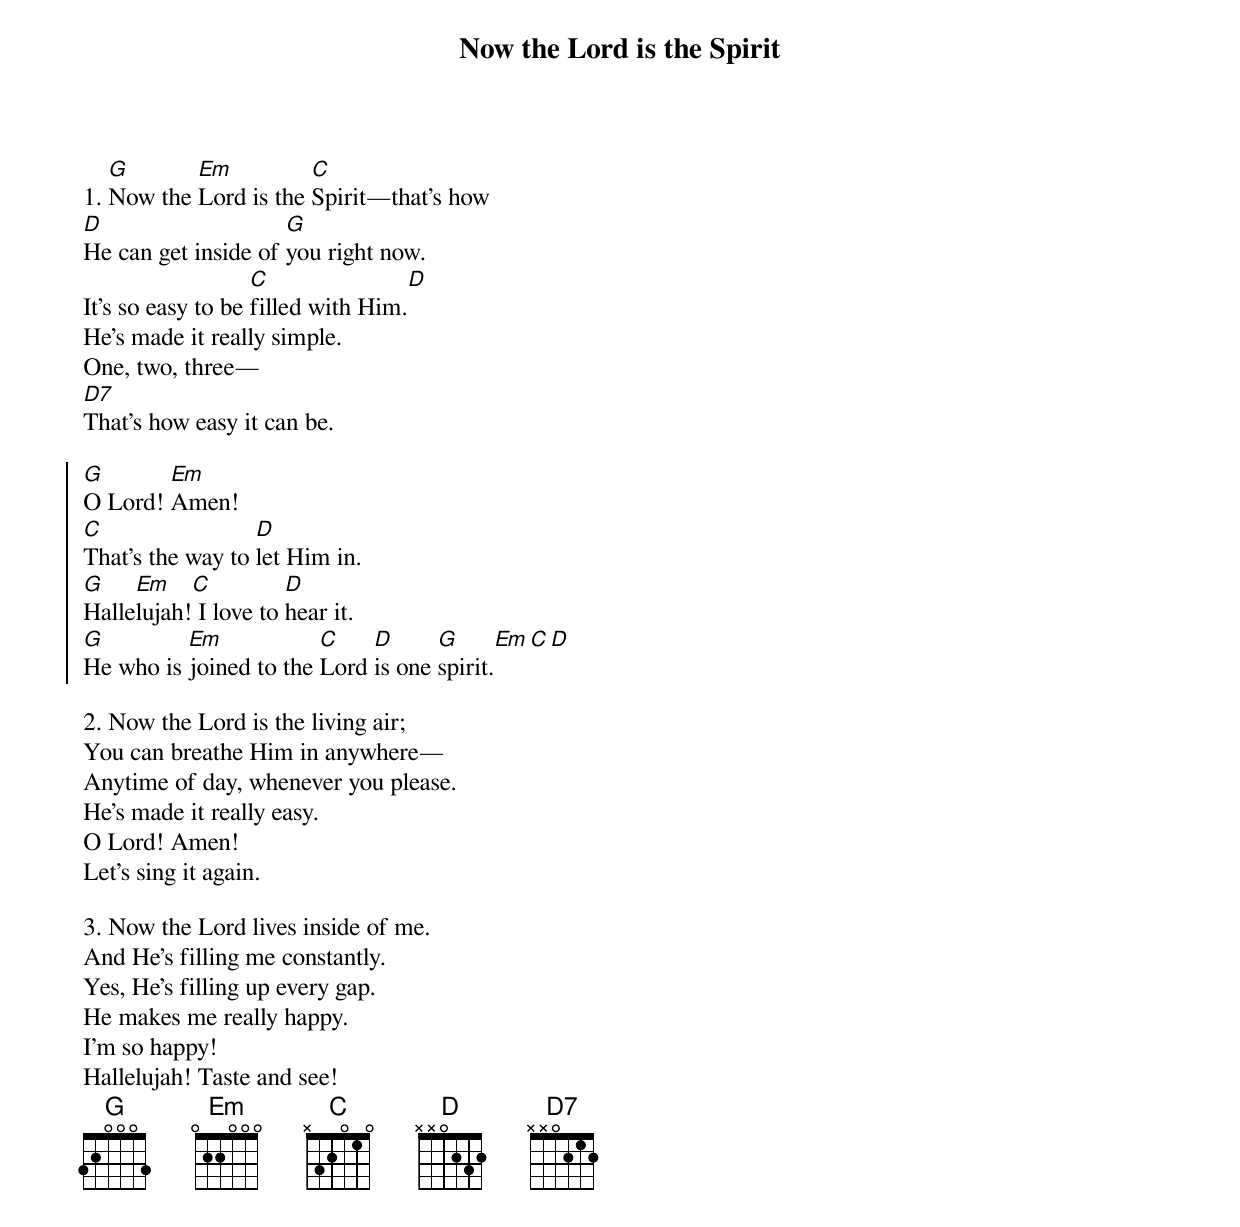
{t:Now the Lord is the Spirit}

1. [G]Now the [Em]Lord is the [C]Spirit—that's how
[D]He can get inside of [G]you right now.
It's so easy to be [C]filled with Him.[D]
He's made it really simple.
One, two, three—
[D7]That's how easy it can be.

{soc}
[G]O Lord! [Em]Amen!
[C]That's the way to [D]let Him in.
[G]Halle[Em]lujah![C] I love to [D]hear it.
[G]He who is [Em]joined to the [C]Lord [D]is one [G]spirit.[Em][C][D]
{eoc}

2. Now the Lord is the living air;
You can breathe Him in anywhere—
Anytime of day, whenever you please.
He's made it really easy.
O Lord! Amen!
Let's sing it again.

3. Now the Lord lives inside of me.
And He's filling me constantly.
Yes, He's filling up every gap.
He makes me really happy.
I'm so happy!
Hallelujah! Taste and see!
